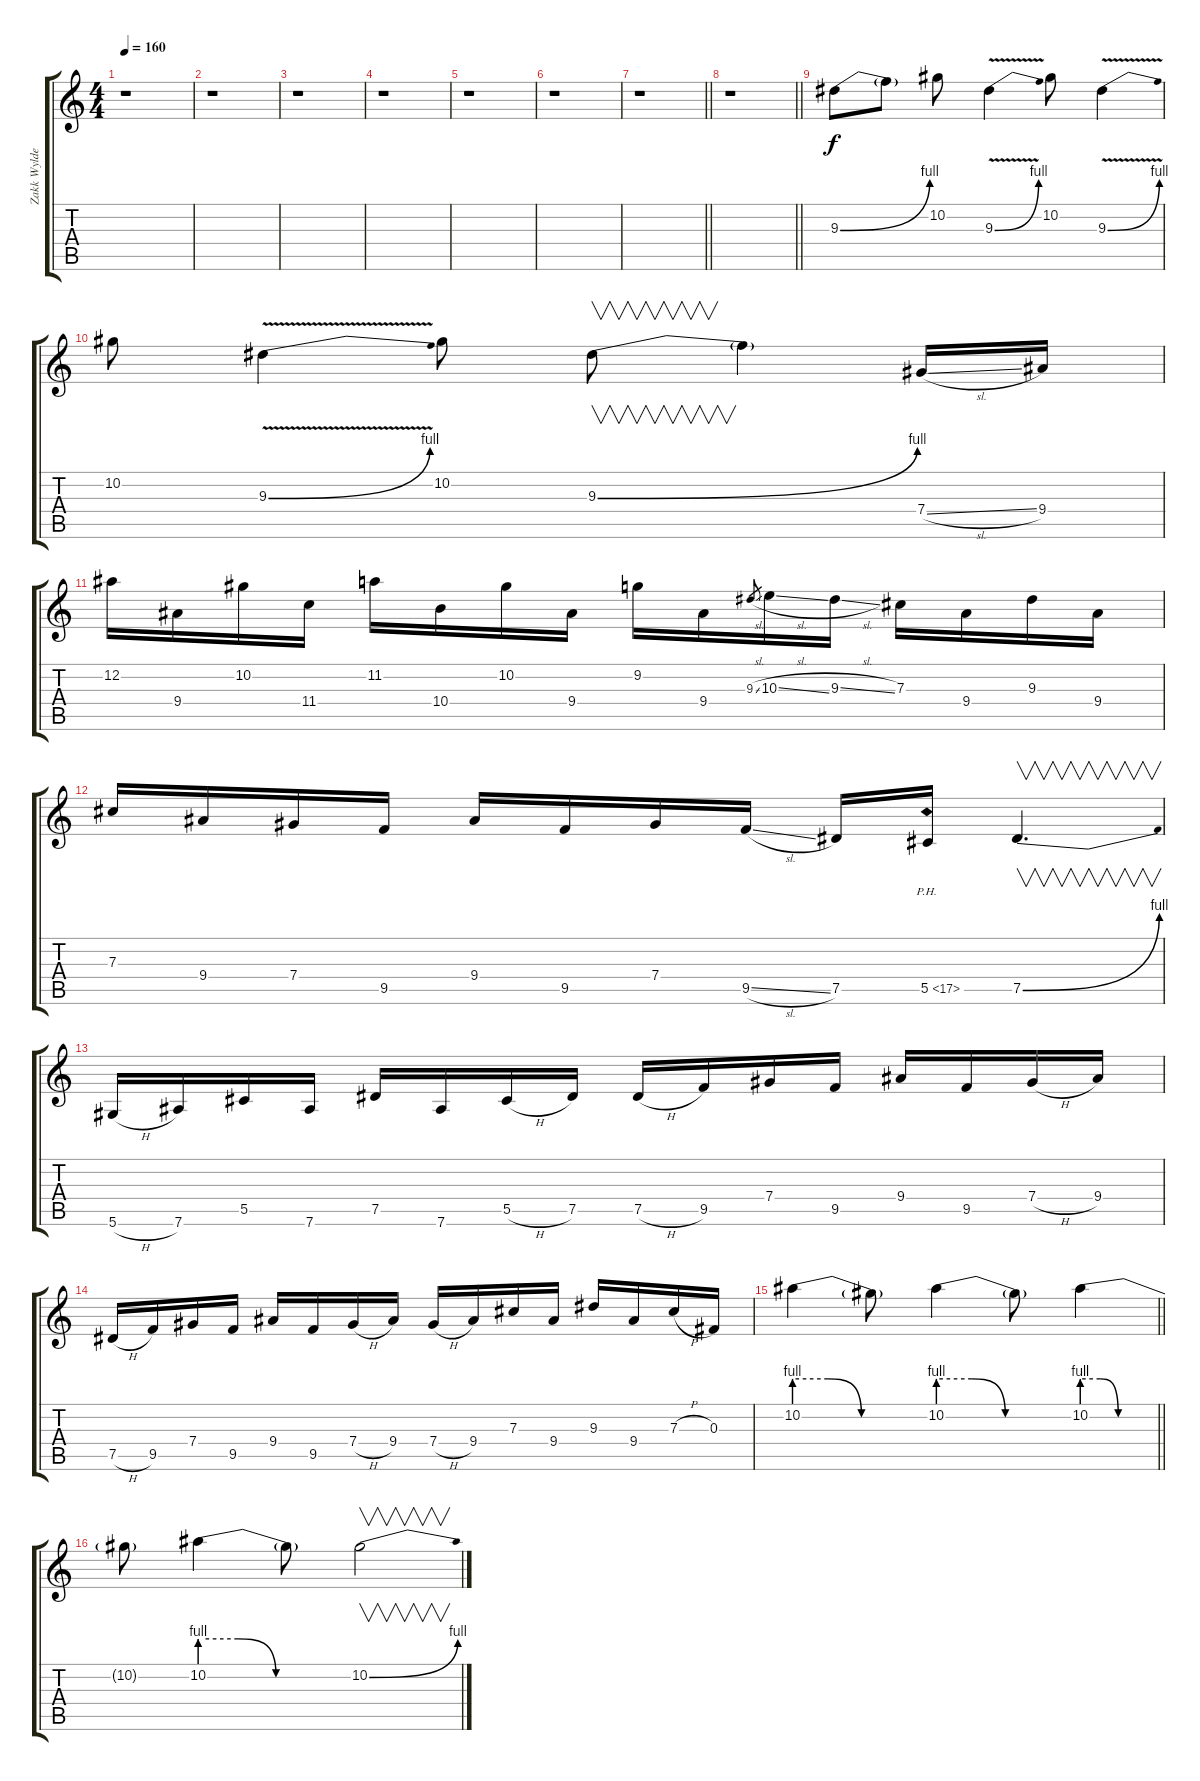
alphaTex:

\track ("Zakk Wylde (Solo Gtr)" "Zakk Wylde") {instrument distortionguitar}
\staff {score tabs}
\tuning (Eb4 Bb3 Gb3 Db3 Ab2 Eb2) {hide}
\ts (4 4)
\tempo 160
\clef g2
\ks c
r.1{dy f} |
r.1 |
r.1 |
r.1 |
r.1 |
r.1 |
\barLineRight lightlight
r.1 |
\barLineRight lightlight
r.1 |
9.3{be (bend 0 0 60 4)}.8 9.3{t}.8 10.2.8 9.3{be (bend 0 0 60 4) v}.4 10.2.8 9.3{be (bend 0 0 60 4) v}.4 |
10.2.8 9.3{be (bend 0 0 60 4) v}.4 10.2.8 9.3{be (bend 0 0 60 4)}.8{v} 9.3{t}.4 7.4{sl}.16 9.4.16 |
12.2.16 9.4.16 10.2.16 11.4.16 11.2.16 10.4.16 10.2.16 9.4.16 9.2.16 9.4.16 9.3{sl}.8{gr} 10.3{sl}.16 9.3{sl}.16 7.3.16 9.4.16 9.3.16 9.4.16 |
7.3.16 9.4.16 7.4.16 9.5.16 9.4.16 9.5.16 7.4.16 9.5{sl}.16 7.5.16 5.5{ph 12}.16 7.5{be (bend 0 0 60 4)}.4{v d} |
5.6{h}.16 7.6.16 5.5.16 7.6.16 7.5.16 7.6.16 5.5{h}.16 7.5.16 7.5{h}.16 9.5.16 7.4.16 9.5.16 9.4.16 9.5.16 7.4{h}.16 9.4.16 |
7.5{h}.16 9.5.16 7.4.16 9.5.16 9.4.16 9.5.16 7.4{h}.16 9.4.16 7.4{h}.16 9.4.16 7.3.16 9.4.16 9.3.16 9.4.16 7.3{h}.16 0.3.16 |
\barLineRight lightlight
10.2{be (custom 0 4 15 4 30 0 60 0)}.4 10.2{t}.8 10.2{be (custom 0 4 15 4 30 0 60 0)}.4 10.2{t}.8 10.2{be (custom 0 4 15 4 30 0 60 0)}.4 |
10.2{t}.8 10.2{be (custom 0 4 15 4 30 0 60 0)}.4 10.2{t}.8 10.2{be (bend 0 0 60 4)}.2{v}
